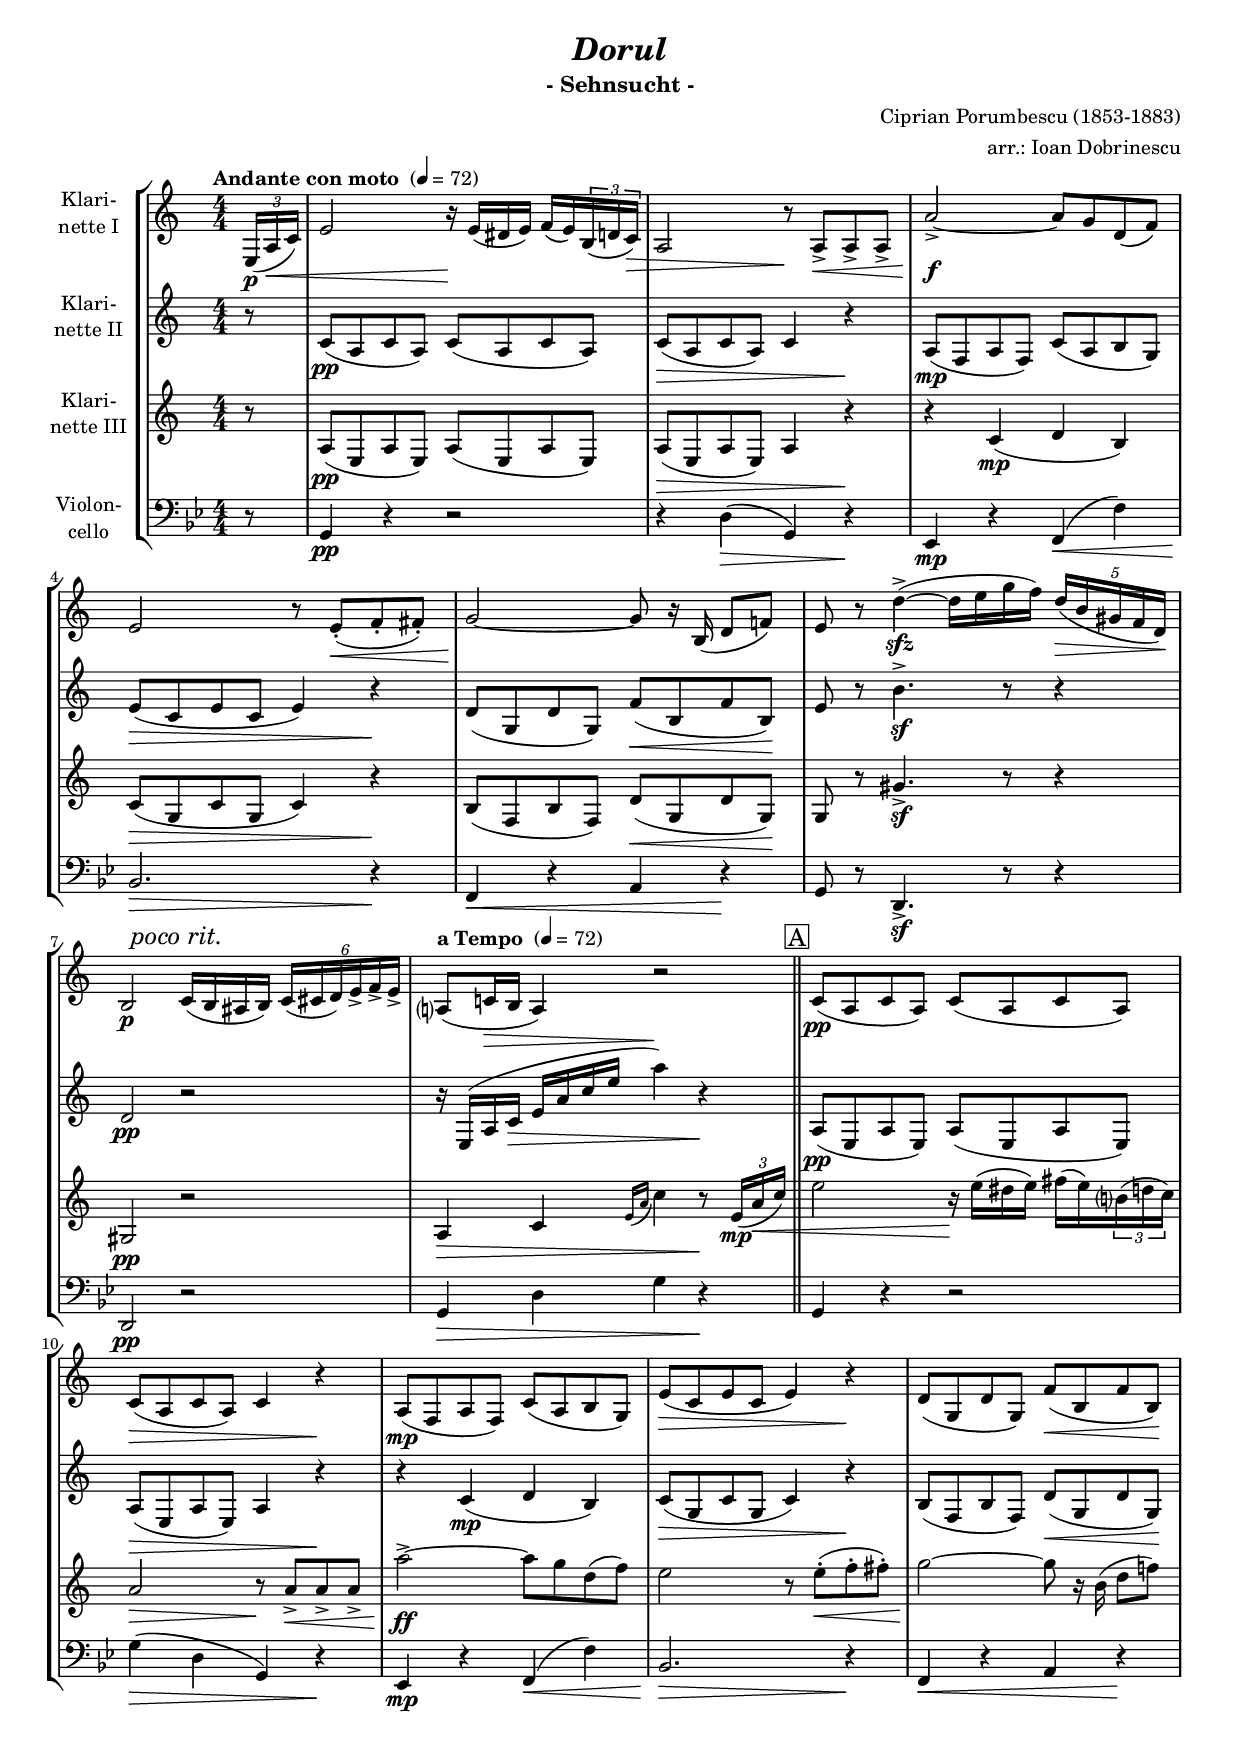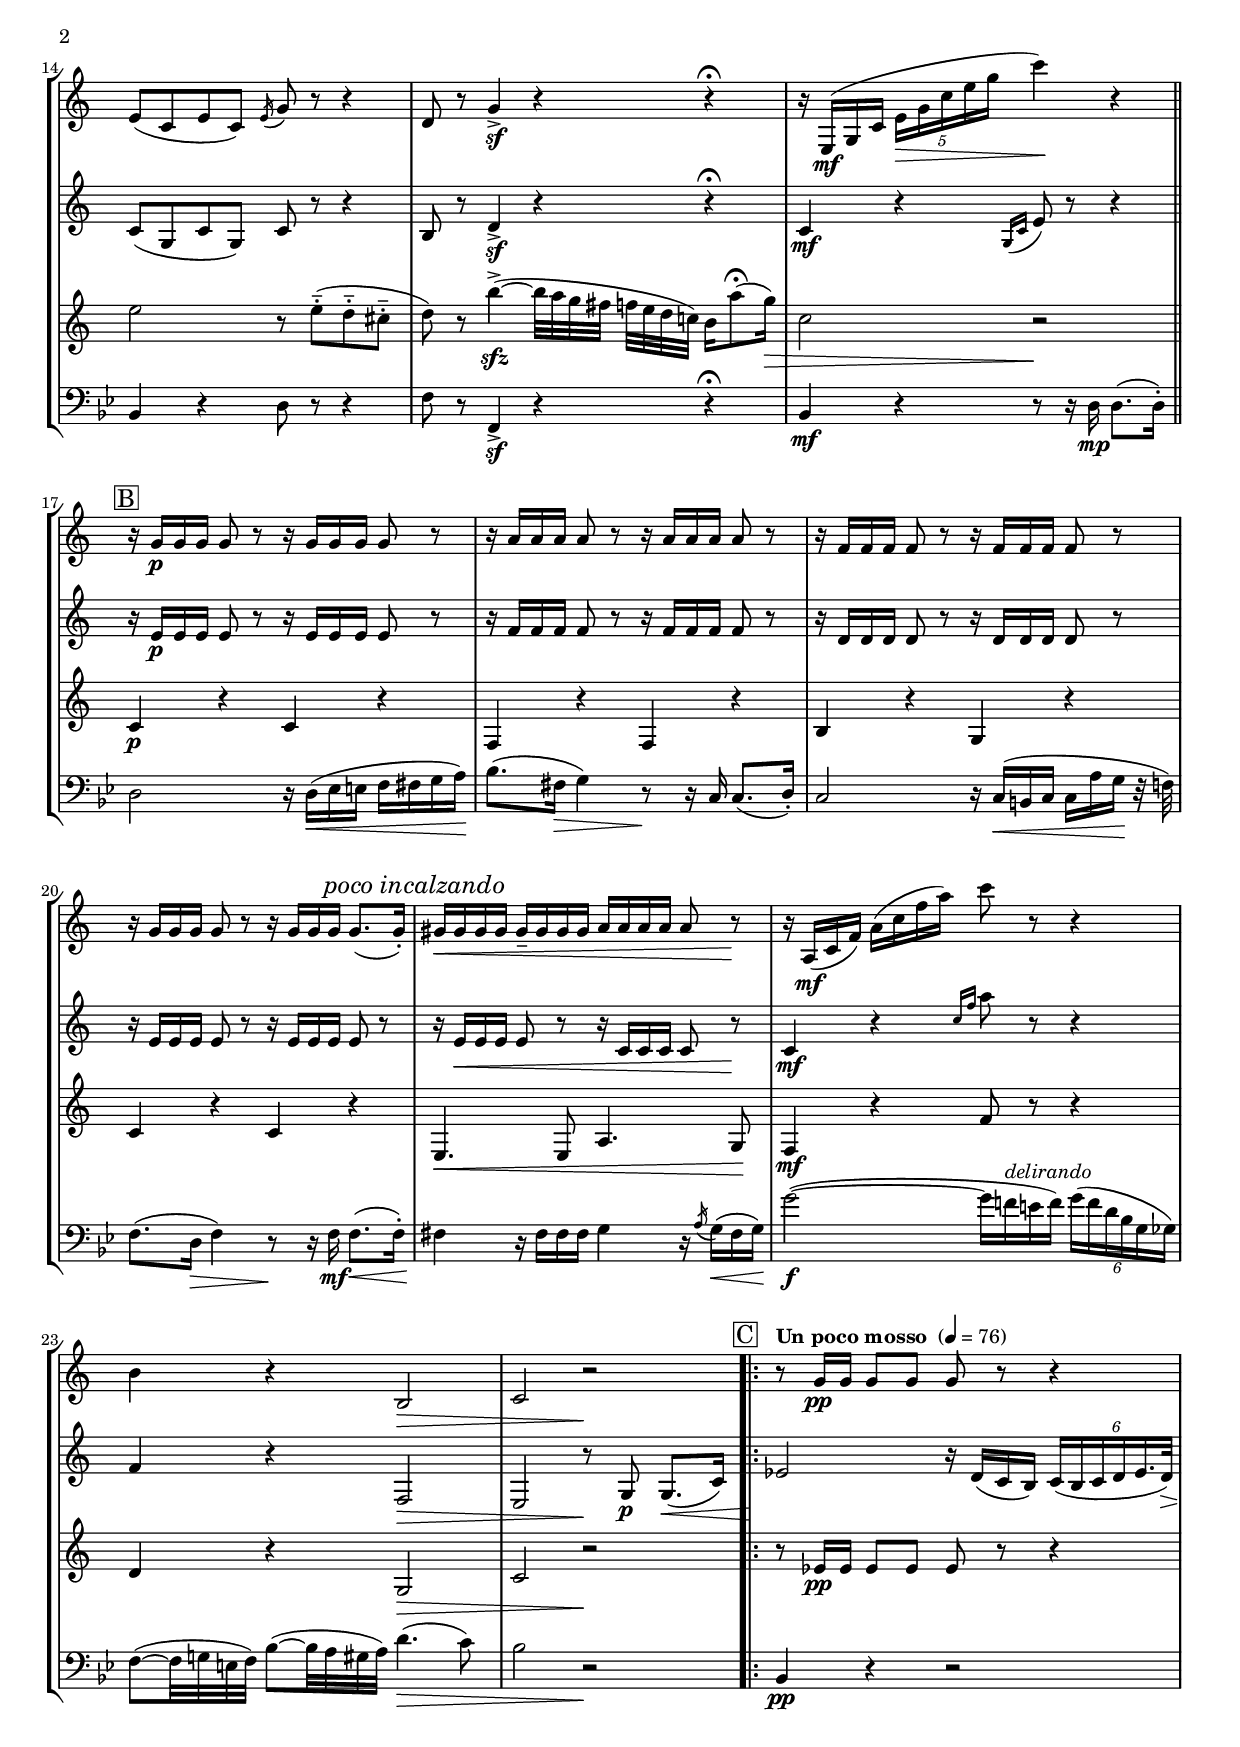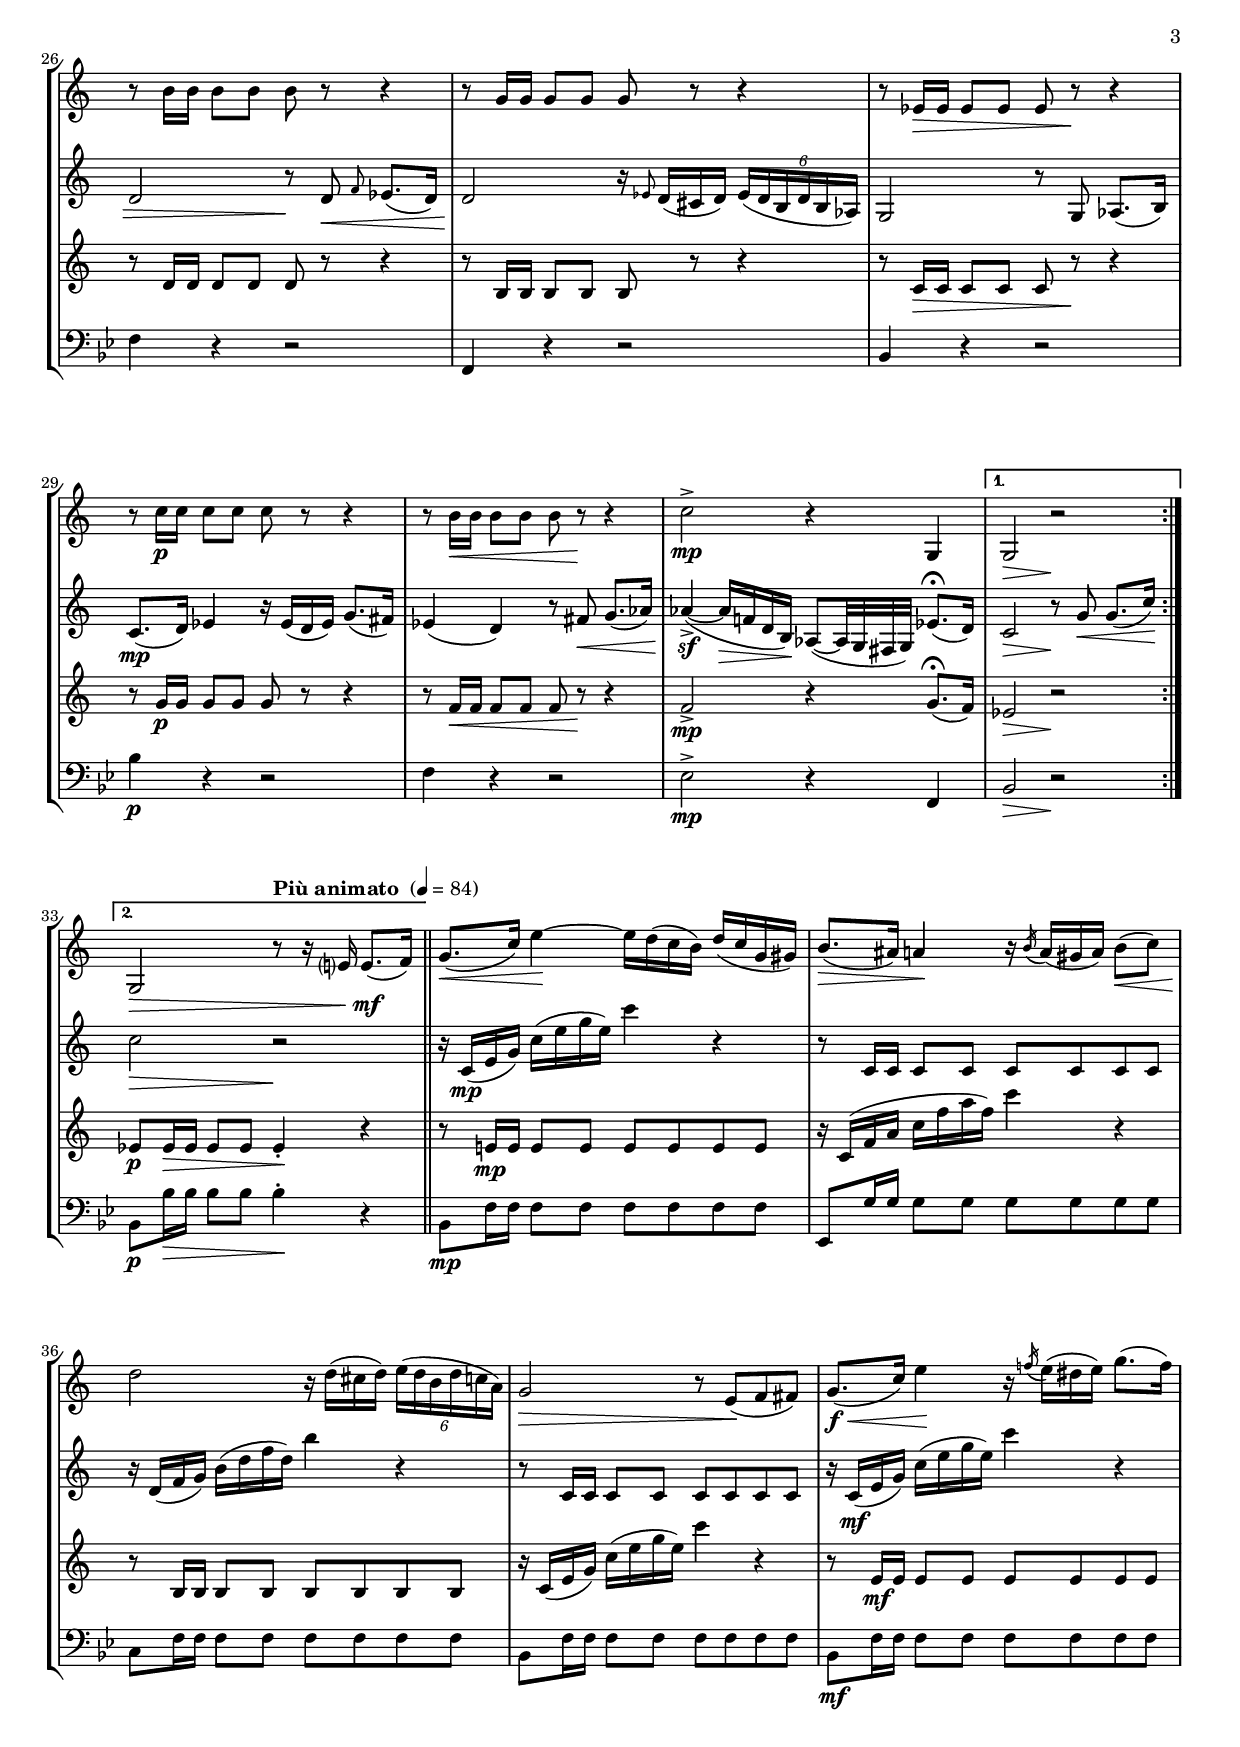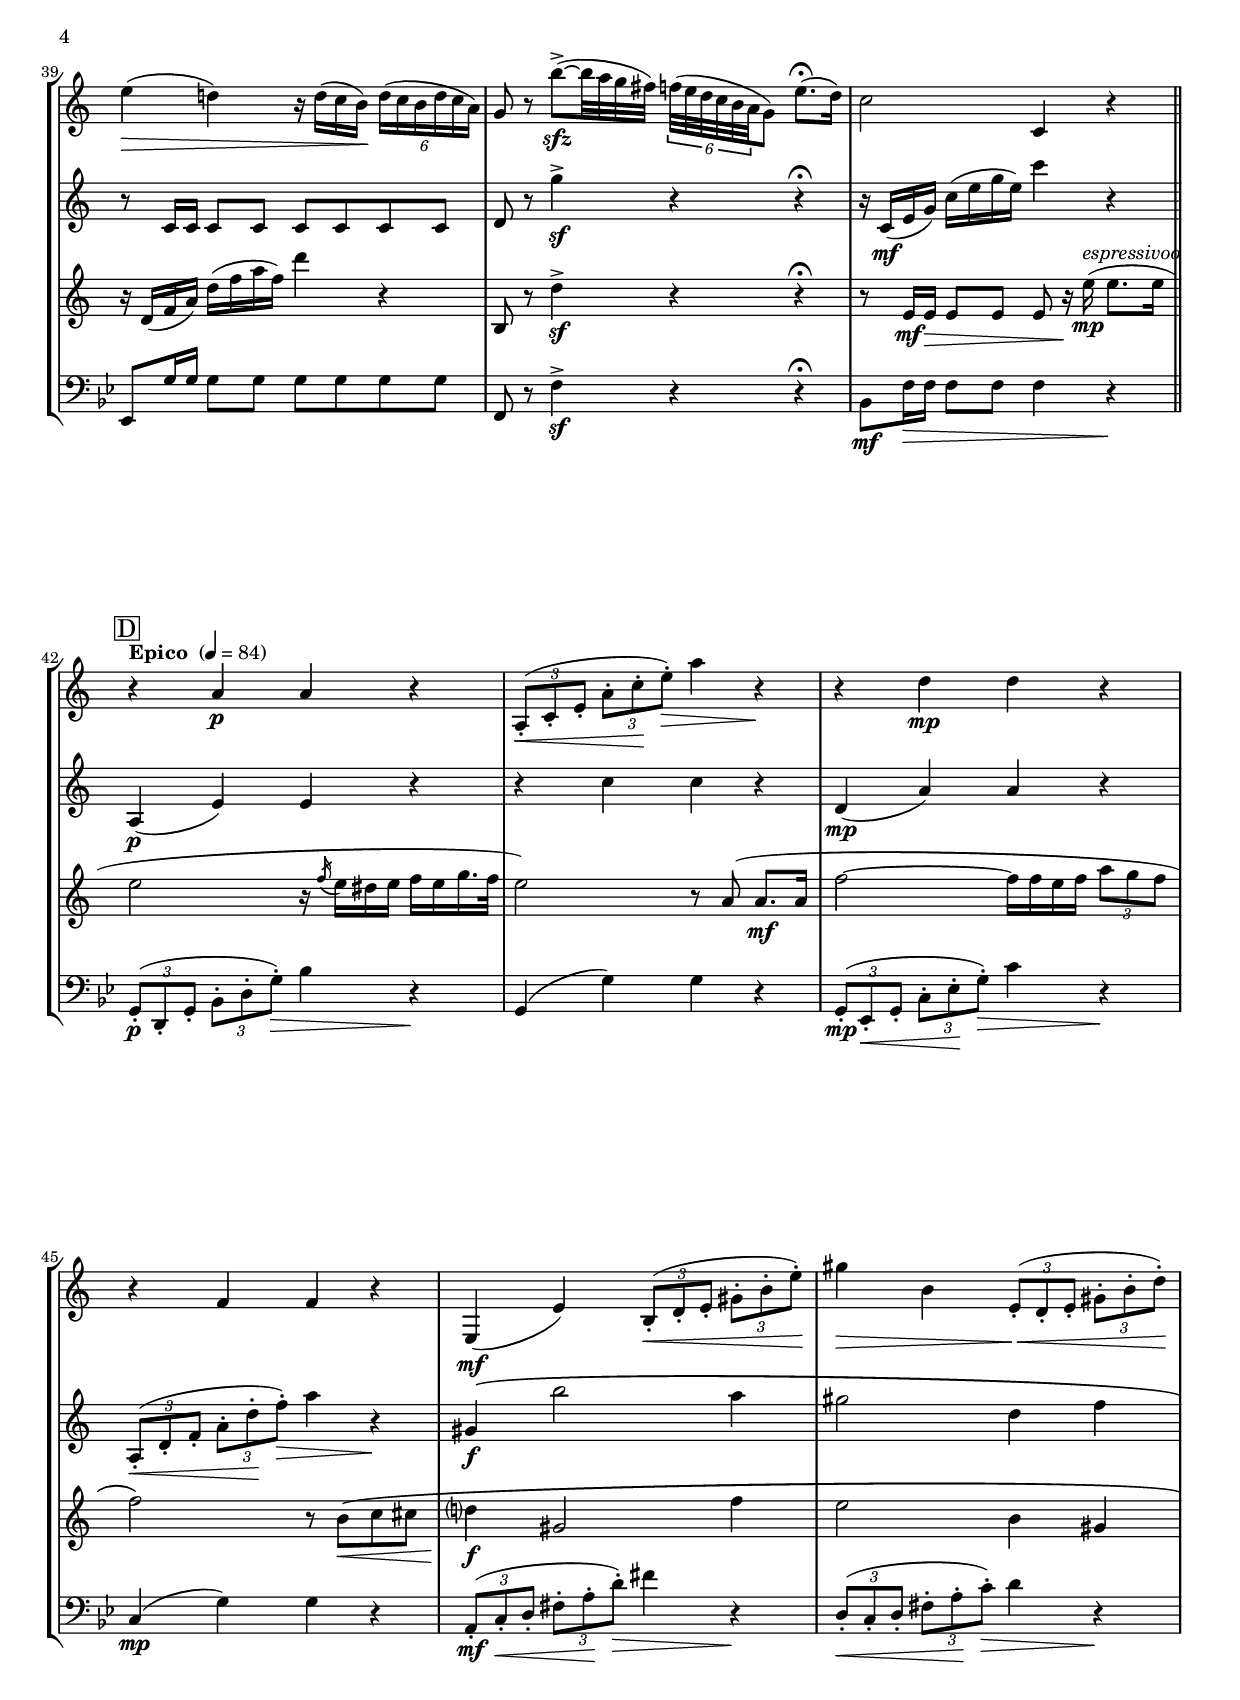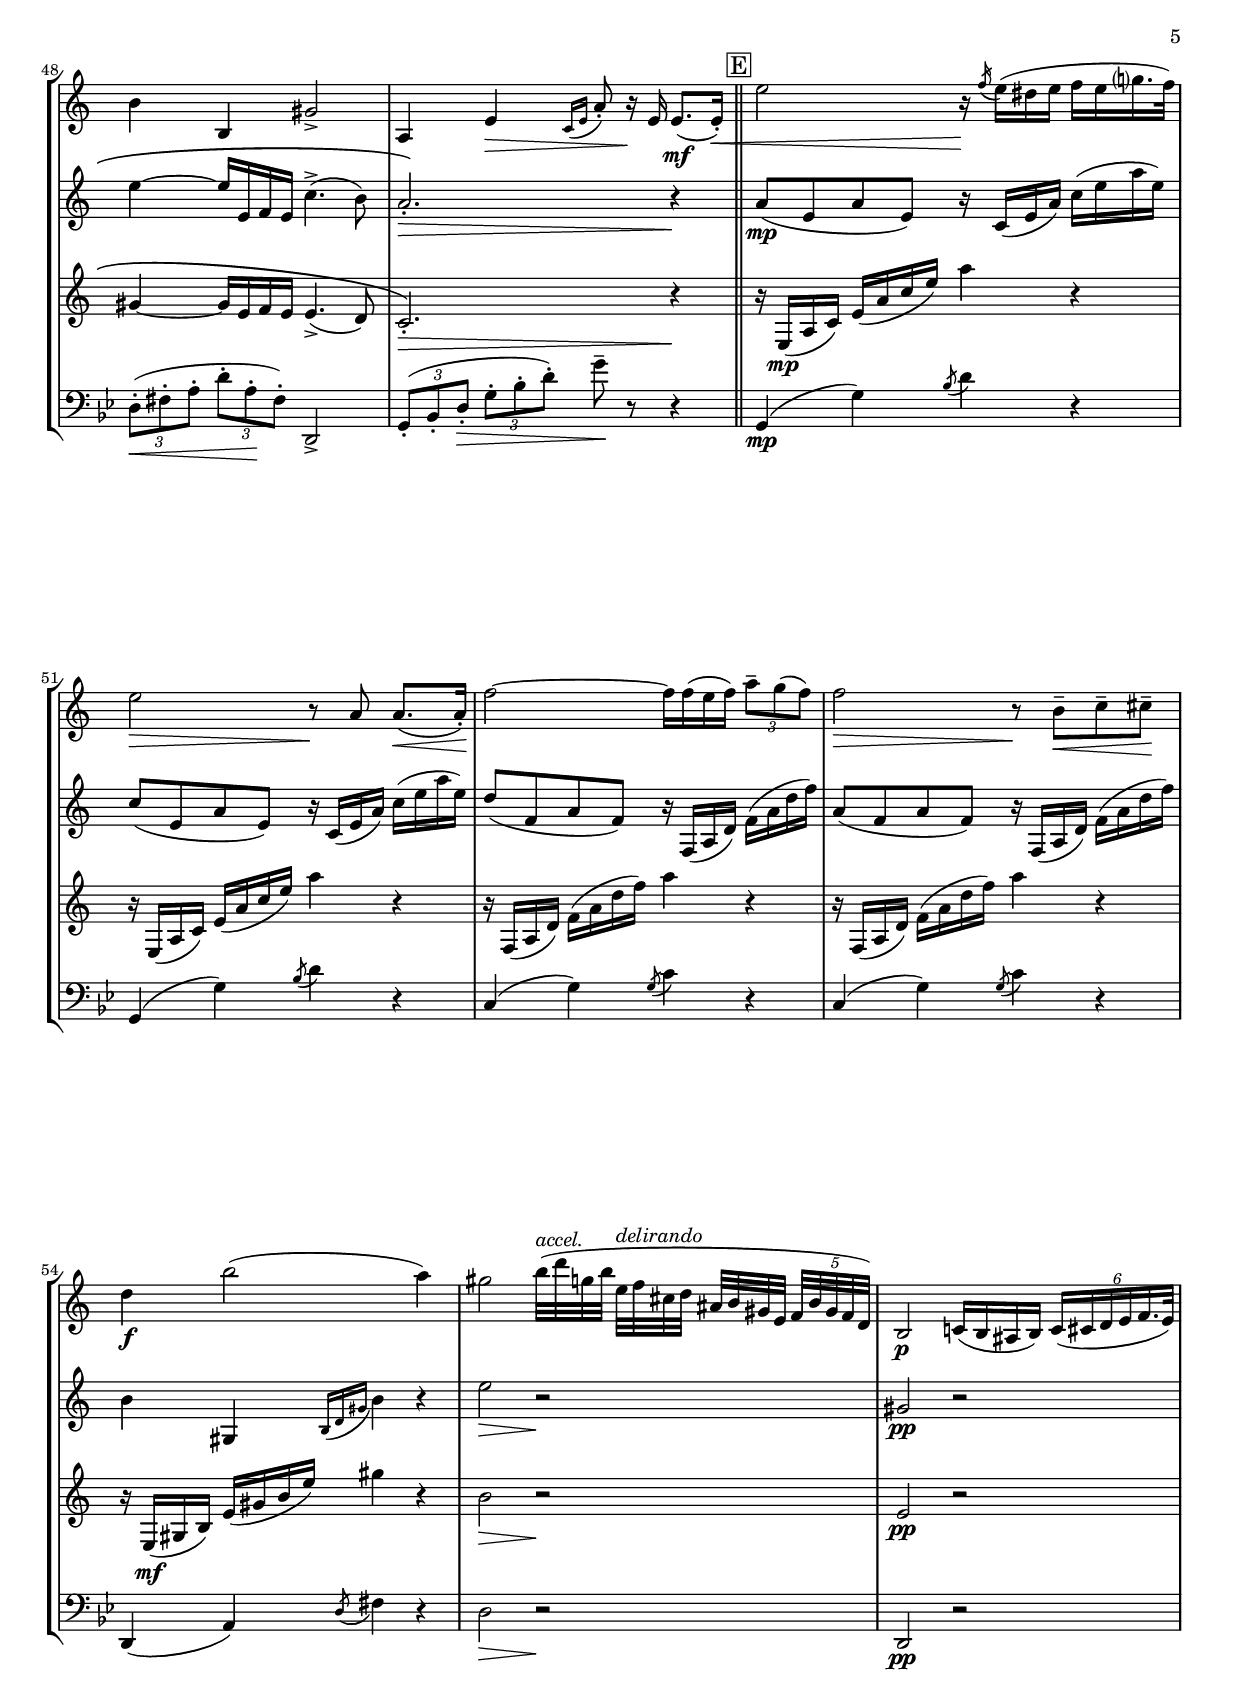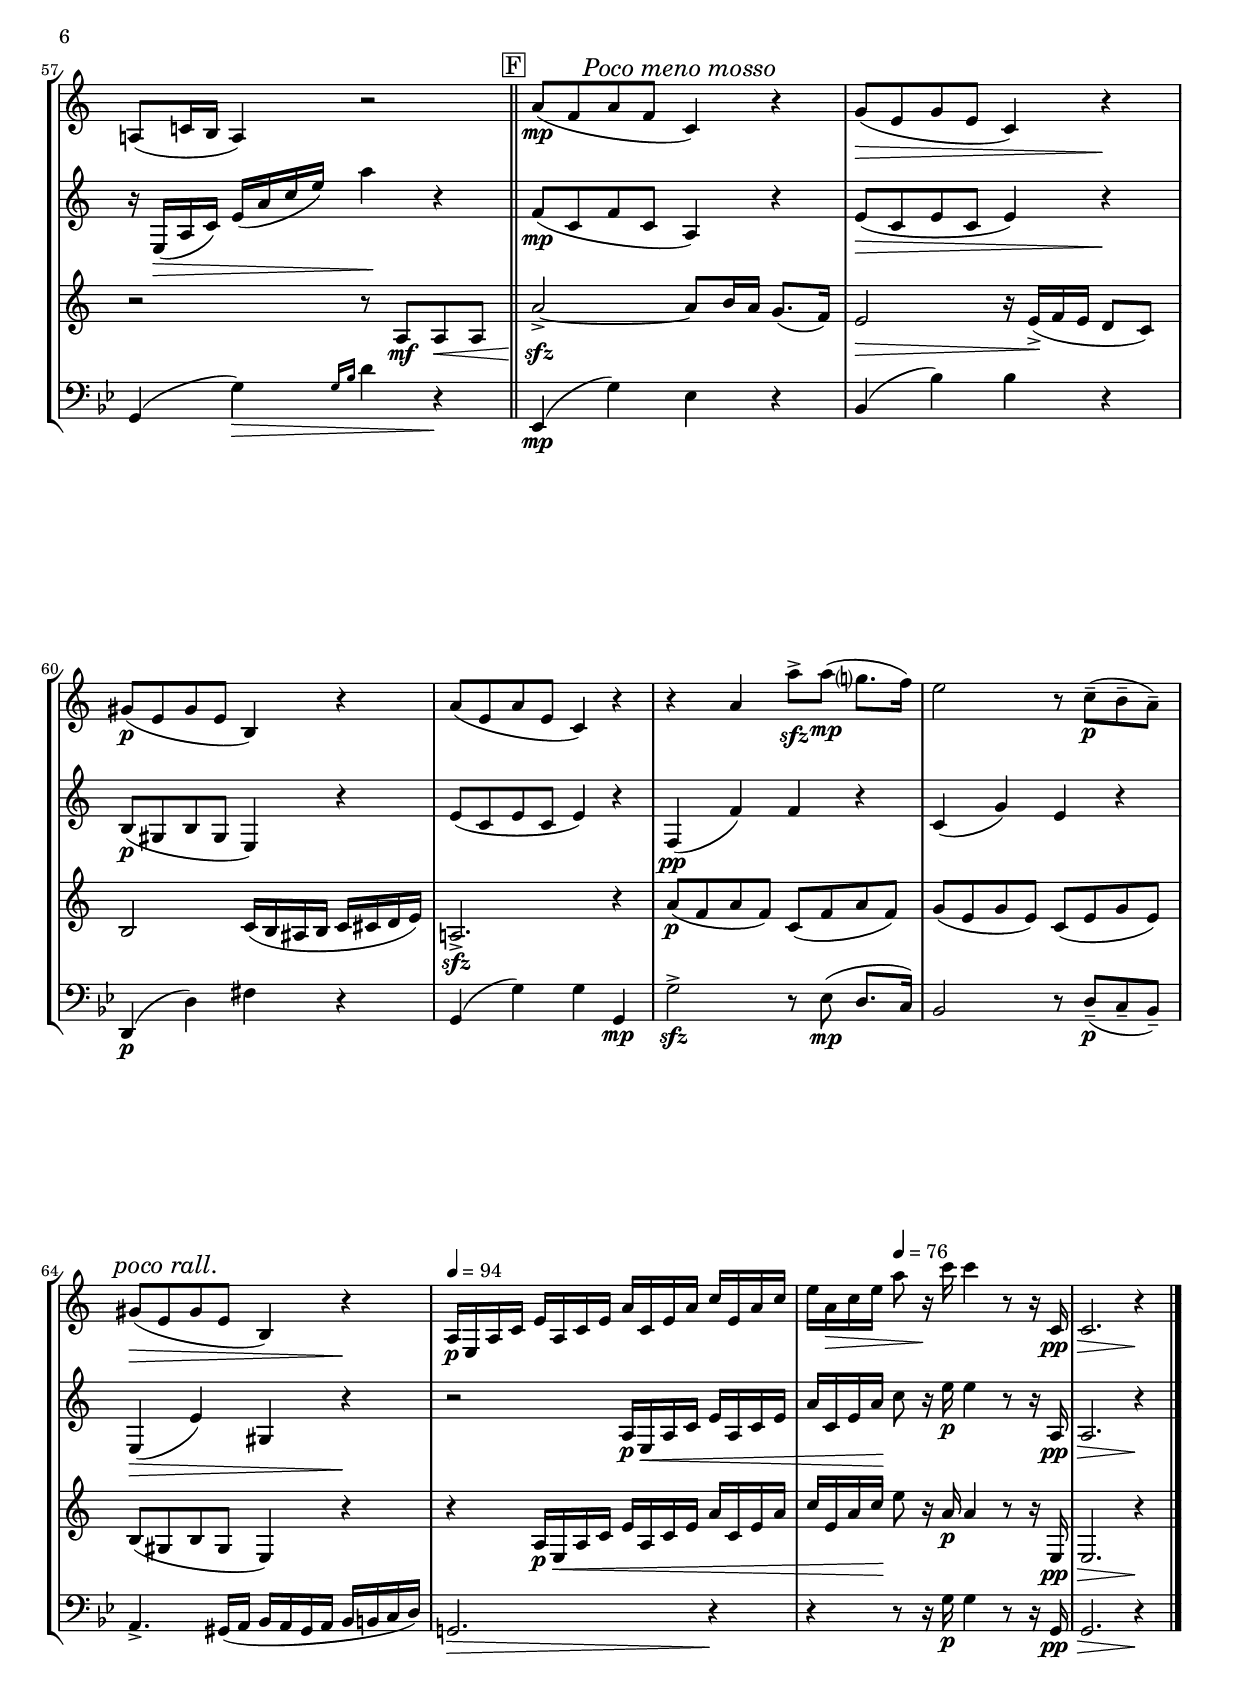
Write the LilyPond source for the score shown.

\version "2.18.2"
\include "deutsch.ly"

#(set-global-staff-size 17.25)

\header {
  title     = \markup \bold \italic "Dorul"
  subtitle  = "- Sehnsucht -"
  composer  = "Ciprian Porumbescu (1853-1883)"
  arranger  = "arr.: Ioan Dobrinescu"
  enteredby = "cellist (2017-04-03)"
%  piece     = ""
}

voiceconsts = {
  \key b \major
  \clef "treble"
  \time 4/4
  \numericTimeSignature
  \compressFullBarRests
%  \set tupletSpannerDuration = #(ly:make-moment 1 8)
  \tempo "Andante con moto " 4=72
}

boxa = { \bar "||" \mark \markup \box "A" }
boxb = { \bar "||" \mark \markup \box "B" }
boxc = \mark \markup \box "C"
boxd = { \bar "||" \mark \markup \box "D" }
boxe = { \bar "||" \mark \markup \box "E" }
boxf = { \bar "||" \mark \markup \box "F" }

accl = \markup \italic "accel."
atem = \tempo "a Tempo " 4=72
deli = \markup \italic "delirando"
epic = \tempo "Epico " 4=84
espr = \markup \italic "espressivoo"
pian = \tempo "Più animato " 4=84
poin = \mark \markup \italic "poco incalzando"
pomm = \mark \markup \italic "Poco meno mosso"
pora = \mark \markup \italic "poco rall."
pori = \mark \markup \italic "poco rit."
upmo = \tempo "Un poco mosso " 4=76

mihi = "clarinet"
mist = "string ensemble 1"
%miba = "drawbar organ"
miba = "cello"

va = \relative c {
  \voiceconsts

  \partial 8 \tuplet 3/2 8 { d16(\p g\< b) }
  d2 r16\! d( cis d) es( d) \tuplet 3/2 8 { a( c b)\> }
  g2 r8\! g->\< g-> g->
  g'2~->\!\f g8 f c( es)

  d2 r8 d(-.\< es-. e)-.
  f2~\! f8 r16 a,( c8 es!)
  d r c'4(~->\sfz c16 d f es) \tuplet 5/4 4 { c(\> a fis es c)\! }

  a2\p \pori b16( a gis a) \tuplet 6/4 4 { b( h c) d-> es-> d-> } \atem
  g,?8(  b!16\> a g4) r2\! \boxa
  b8(\pp g b g) b( g b g)

  b(\> g b g) b4 r\!
  g8(\mp es g es) b'( g a f)
  d'(\> b d b d4) r\!
  c8( f, c' f,) es'(\< a, es' a,)\!

  d( b d b) \acciaccatura d16 f8 r r4
  c8 r f4->\sf r r\fermata
  r16 d,(\mf f b \tuplet 5/4 4 { d\> f b d f } b4)\! r \boxb

  r16 f,16\p f f f8 r r16 f f f f8 r
  r16 g g g g8 r r16 g g g g8 r
  r16 es es es es8 r r16 es es es es8 r

  r16 f f f f8 r r16 f f f f8.( f16)-. \poin
  fis\< fis fis fis fis-- fis fis fis g g g g g8 r\!

  r16 g,(\mf b es) g( b es g) b8 r r4
  a, r a,2\>
  b r\! \boxc \upmo

  \repeat volta 2 {
    r8 f'16\pp f f8 f f r r4
    r8 a16 a a8 a a r r4

    r8 f16 f f8 f f r r4
    r8 des16\> des des8 des des r\! r4

    r8 b'16\p b b8 b b r r4
    r8 a16\< a a8 a a r\! r4

    b2->\mp r4 f,4
  }
  \alternative {
    { f2\> r\! }
    { f\> \pian r8 r16 d'? d8.(\mf es16) }
  } \bar "||"

  f8.(\< b16) d4~\! d16 c( b a) c( b f fis)
  a8.(\> gis16) g4\! r16 \acciaccatura a g( fis g) a8(\< b)

  c2\! r16 c( h c) \tuplet 6/4 4 { d( c a c b g) }
  f2\> r8 d(\! es e)
  f8.(\f\< b16) d4\! r16 \acciaccatura es! d( cis d) f8.( es16)

  d4(\> c!) r16 c( b a)\! \tuplet 6/4 4 { c( b a c b g) }
  f8 r a'(~->\sfz a32 g f e) \tuplet 6/4 8 { es( d c b a g } f8) d'8.(\fermata c16)

  b2 b,4 r \boxd \epic
  r g'\p g r
  \tuplet 3/2 4 { g,8(-.\< b-. d-. g-. b-.\! d)-.\> } g4 r\!

  r c,\mp c r
  r es, es r
  d,(\mf d') \tuplet 3/2 4 { a8(-.\< c-. d-. fis-. a-. d)-.\! }

  fis4\> a, \tuplet 3/2 4 { d,8(-.\!\< c-. d-. fis-. a-. c)-.\! }
  a4 a, fis'2->
  g,4 d'\> \appoggiatura { b16[ d] } g8-. r16\! d d8.(\mf d16)-.\< \boxe

  d'2 r16\! \acciaccatura es d( cis d es d f?16. es32)
  d2\> r8\! g, g8.(\< g16)-.\!

  es'2~ es16 es( d es) \tuplet 3/2 4 { g8-- f( es) }
  es2\> r8\! a,--\< b-- h--\!

  c4\f a'2( g4)
  fis2 a32(^\accl c f, a d,[^\deli es h c] gis a fis d \tuplet 5/4 8 { es[ a fis es c]) }

  a2\p b!16( a gis a) \tuplet 6/4 4 { b( h c d es16. d32) }
  g,!8( b!16 a g4) r2 \boxf
  g'8(\mp es g es \pomm b4) r

  f'8(\> d f d b4) r\!
  fis'8(\p d fis d a4) r
  g'8( d g d b4) r
  r g' g'8->\sfz g(\mp f?8. es16)

  d2 r8 b(--\p a-- g)-- \pora
  fis(\> d fis d a4) r\! \tempo 4=94

  g16\p d g b d g, b d g b, d g b d, g b\!
  d g,\> b d \tempo 4=76 g8 r16\! b b4 r8 r16 b,,\pp\>
  b2. r4\! \bar "|."
}

vb = \relative c' {
  \voiceconsts

  \partial 8 r8
  b(\pp g b g) b( g b g)
  b(\> g b g) b4 r\!
  g8(\mp es g es) b'( g a f)

  d'(\> b d b d4) r\!
  c8( f, c' f,) es'(\< a, es' a,)\!
  d r a'4.->\sf r8 r4

  c,2\pp \pori r \atem
  r16 d,( g b\> d g b d g4) r\! \boxa
  g,,8(\pp d g d) g( d g d)

  g(\> d g d) g4 r\!
  r b(\mp c a)
  b8(\> f b f b4) r\!
  a8( es a es) c'(\< f, c' f,)\!

  b( f b f) b8 r r4
  a8 r c4->\sf r r\fermata
  b\mf r \appoggiatura { f16[ b] } d8 r r4 \boxb

  r16 d\p d d d8 r r16 d d d d8 r
  r16 es es es es8 r r16 es es es es8 r
  r16 c c c c8 r r16 c c c c8 r
  
  r16 d d d d8 r r16 d d d d8 r \poin
  r16 d\< d d d8 r r16 b b b b8 r\!

  b4\mf r \grace { b'16[ es] } g8 r r4
  es, r es,2\>
  d r8\! f\p f8.(\< b16) \boxc \upmo
  
  \repeat volta 2 {
    des2\! r16 c( b a) \tuplet 6/4 4 { b( a b c des16. c32)\> }
    c2 r8\! c\< \grace es des8.( c16)
    
    c2\! r16 \grace des8 c16( h c) \tuplet 6/4 4 { des( c a c a ges) }
    f2 r8 f ges8.( a16)

    b8.(\mp c16) des4 r16 des( c des) f8.( e16)
    des4( c) r8 e\< f8.( ges16)

    ges4(~->\!\sf ges16\> es! c a)\! ges8(~ ges32 f e f) des'8.(\fermata c16)
  }
  \alternative {
    { b2\> r8\! f'8\< f8.( b16)\! }
    { b2\> \pian r\! }
  } \bar "||"

  r16 b,(\mp d f) b( d f d) b'4 r
  r8 b,,16 b b8 b b b b b

  r16 c( es f) a( c es c) a'4 r
  r8 b,,16 b b8 b b b b b
  r16 b(\mf d f) b( d f d) b'4 r

  r8 b,,16 b b8 b b b b b
  c8 r f'4->\sf r r\fermata

  r16 b,,(\mf d f) b( d f d) b'4 r \boxd \epic
  g,,(\p d') d r
  r b' b r

  c,(\mp g') g r
  \tuplet 3/2 4 { g,8(-.\< c-. es-. g-. c-.\! es)-.\> } g4 r\!
  fis,\(\f a'2 g4

  fis2 c4 es
  d~ d16 d, es d b'4.(-> a8)
  g2.-.\)\> r4\! \boxe

  g8(\mp d g d) r16 b( d g) b( d g d)
  b8( d, g d) r16 b( d g) b( d g d)

  c8( es, g es) r16 es,( g c) es( g c es)
  g,8( es g es) r16 es,( g c) es( g c es)

  a,4 fis, \appoggiatura { a16[ c fis] } a4 r
  d2\> r\!

  fis,\pp r
  r16 d,(\> g b) d( g b d) g4\! r \boxf
  es,8(\mp b es b \pomm g4) r

  d'8(\> b d b d4) r\!
  a8(\p fis a fis d4) r
  d'8( b d b d4) r
  es,(\pp es') es r

  b( f') d r \pora
  d,(\> d') fis, r\! \tempo 4=94

  r2 g16\p d\< g b d g, b d
  g b, d g\! \tempo 4=76 b8 r16 d\p d4 r8 r16 g,,\pp\>
  g2. r4\! \bar "|."
}

vc = \relative c' {
  \voiceconsts

  \partial 8 r8
  g(\pp d g d) g( d g d)
  g(\> d g d) g4 r\!
  r b(\mp c a)

  b8(\> f b f b4) r\!
  a8( es a es) c'(\< f, c' f,)\!
  f r fis'4.->\sf r8 r4

  fis,2\pp \pori r \atem
  g4\> b \appoggiatura { d16[ g] } b4 r8\! \tuplet 3/2 8 { d,16(\mp g\< b) } \boxa
  d2 r16\! d( cis d) e( d) \tuplet 3/2 8 { a?( c! b) }

  g2\> r8\! g->\< g-> g->
  g'2~->\!\ff g8 f c( es)
  d2 r8 d(-.\< es-. e)-.
  f2~\! f8 r16 a,( c8 es!)

  d2 r8 d(---. c---. h---.
  c) r a'4(~->\sfz a32[ g f e] es d c b!) a16 g'8(\fermata f16)\>
  b,2 r\! \boxb

  b,4\p r b r
  es, r es r
  a r f r

  b r b r \poin
  d,4.\< d8 g4. f8\!

  es4\mf r es'8 r r4
  c r f,2\>
  b r\! \boxc \upmo

  \repeat volta 2 {
    r8 des16\pp des des8 des des r r4
    r8 c16 c c8 c c r r4
    
    r8 a16 a a8 a a r r4
    r8 b16\> b b8 b b r\! r4

    r8 f'16\p f f8 f f r r4
    r8 es16\< es es8 es es r\! r4

    es2->\mp r4 f8.(\fermata es16)
  }
  \alternative {
    { des2\> r\! }
    { des8\p des16\> des des8 des \pian des4-.\! r }
  } \bar "||"

  r8 d!16\mp d d8 d d d d d
  r16 b( es g b es g es) b'4 r

  r8 a,,16 a a8 a a a a a
  r16 b( d f) b( d f d) b'4 r
  r8 d,,16\mf d d8 d d d d d

  r16 c( es g) c( es g es) c'4 r
  a,,8 r c'4->\sf r r\fermata

  r8 d,16\mf d\> d8 d d r16\! d'(^\espr\mp d8. d16 \boxd \epic
  d2 r16 \acciaccatura es d cis d es d f16. es32
  d2) r8 g,( g8.\mf g16

  es'2~ es16 es d es \tuplet 3/2 4 { g8 f es }
  es2) r8 a,\(\< b h
  c?4\f fis,2 es'4

  d2 a4 fis
  fis~ fis16 d es d d4.(-> c8)
  b2.\)-.\> r4 \! \boxe

  r16 d,(\mp g b) d( g b d) g4 r
  r16 d,,( g b) d( g b d) g4 r

  r16 es,,( g c) es( g c es) g4 r
  r16 es,,( g c) es( g c es) g4 r

  r16 d,,16(\mf fis a) d( fis a d) fis4 r
  a,2\> r\!

  d,\pp r
  r r8 g,\mf g\< g \boxf
  g'2~->\!\sfz \pomm g8 a16 g f8.( es16)

  d2\> r16 d(->\! es d c8 b)
  a2 b16( a gis a b h c d)
  g,!2.->\sfz r4
  g'8(\p es g es) b( es g es)

  f( d f d) b( d f d) \pora
  a( fis a fis d4) r \tempo 4=94

  r g16\p d\< g b d g, b d g b, d g
  b d, g b\! \tempo 4=76 d8 r16 g,\p g4 r8 r16 d,\pp\>
  d2. r4\! \bar "|."
}

vd = \relative c {
  \voiceconsts
  \clef "bass"
  
  \partial 8 r8
  g4\pp r r2
  r4 d'(\> g,) r\!
  es\mp r f(\< f')

  b,2.\!\> r4\!
  f\< r a r\!
  g8 r d4.->\sf r8 r4

  d2\pp \pori r \atem
  g4\> d' g r\! \boxa
  g, r r2

  g'4(\> d g,) r\!
  es\mp r f(\< f')
  b,2.\!\> r4\!
  f\< r a r\!

  b r d8 r r4
  f8 r f,4->\sf r r\fermata
  b\mf r r8 r16 d\mp d8.( d16)-. \boxb

  d2 r16 d(\< es e f fis g a)\!
  b8.( fis16\> g4) r8\! r16 c, c8.( d16)-.
  c2 r16 c(\< h c c a' g\! r32 f!)

  f8.( d16\> f4) r8\! r16 f\mf f8.(\< f16)-. \poin
  fis4\! r16 fis fis fis g4 r16 \acciaccatura a g(\< fis g)

  g'2(~\!\f g16 f!^\deli e f) \tuplet 6/4 4 { g( f d b g ges) }
  f8(~ f32 g! e f) b8(~ b32 a gis a) d4.(\> c8)
  b2 r\! \boxc \upmo

  \repeat volta 2 {
    b,4\pp r r2
    f'4 r r2

    f,4 r r2
    b4 r r2

    b'4\p r r2
    f4 r r2

    es->\mp r4 f,
  }
  \alternative {
    { b2\> r\! }
    { b8\p b'16\> b b8 b \pian b4-.\! r }
  } \bar "||"

  b,8\mp f'16 f f8 f f f f f
  es, g'16 g g8 g g g g g

  c, f16 f f8 f f f f f
  b, f'16 f f8 f f f f f
  b,\mf f'16 f f8 f f f f f

  es, g'16 g g8 g g g g g
  f, r f'4->\sf r r\fermata

  b,8\mf f'16\> f f8 f f4 r\! \boxd\epic
  \tuplet 3/2 4 { g,8(-.\p d-. g-. b-. d-.\! g)-.\> } b4 r\!
  g,( g') g r

  \tuplet 3/2 4 { g,8(-.\mp es-.\< g-. c-. es-.\! g)-.\> } c4 r\!
  c,(\mp g') g r
  \tuplet 3/2 4 { a,8(-.\mf c-.\< d-. fis-. a-.\! d)-.\> } fis4 r\!

  \tuplet 3/2 4 { d,8(-.\< c-. d-. fis-. a-.\! c)-.\> } d4 r\!
  \tuplet 3/2 4 { d,8(-.\< fis-. a-. d-. a-.\! fis)-. } d,2->
  \tuplet 3/2 4 { g8(-. b-. d-.\> g-. b-. d)-. } g--\! r r4 \boxe

  g,,(\mp g') \acciaccatura b8 d4 r
  g,,( g') \acciaccatura b8 d4 r

  c,( g') \acciaccatura g8 c4 r
  c,( g') \acciaccatura g8 c4 r

  d,,( a') \acciaccatura d8 fis4 r
  d2\> r\!

  d,\pp r
  g4( g')\> \grace { g16[ b] } d4 r\! \boxf
  es,,(\mp g') \pomm es r

  b( b') b r
  d,,(\p d') fis r
  g,( g') g g,\mp
  g'2->\sfz r8 es(\mp d8. c16)

  b2 r8 d(--\p c-- b--) \pora
  a4.-> gis16( a b a gis a b h c d) \tempo 4=94

  g,!2.\> r4\!
  r4 \tempo 4=76 r8 r16 g'\p g4 r8 r16 g,\pp\>
  g2. r4\! \bar "|."
}


music = \new StaffGroup <<
      \new Staff {
        \set Staff.midiInstrument = \mihi
        \set Staff.instrumentName = \markup \center-column { "Klari-" "nette I" }
        \transpose b c' { \va }
      }

      \new Staff {
        \set Staff.midiInstrument = \mihi
        \set Staff.instrumentName = \markup \center-column { "Klari-" "nette II" }
        \transpose b c' { \vb }
      }

      \new Staff {
        \set Staff.midiInstrument = \mihi
        \set Staff.instrumentName = \markup \center-column { "Klari-" "nette III" }
        \transpose b c' { \vc }
      }

      \new Staff {
        \set Staff.midiInstrument = \miba
        \set Staff.instrumentName = \markup \center-column { "Violon-" "cello" }
        \transpose b b { \vd }
      }
>>

\book {
  \score {
   \music
    \layout {}
  }

  \score {
    \unfoldRepeats \music

    \midi {
      \context {
        \Score
      }
    }
  }
}
